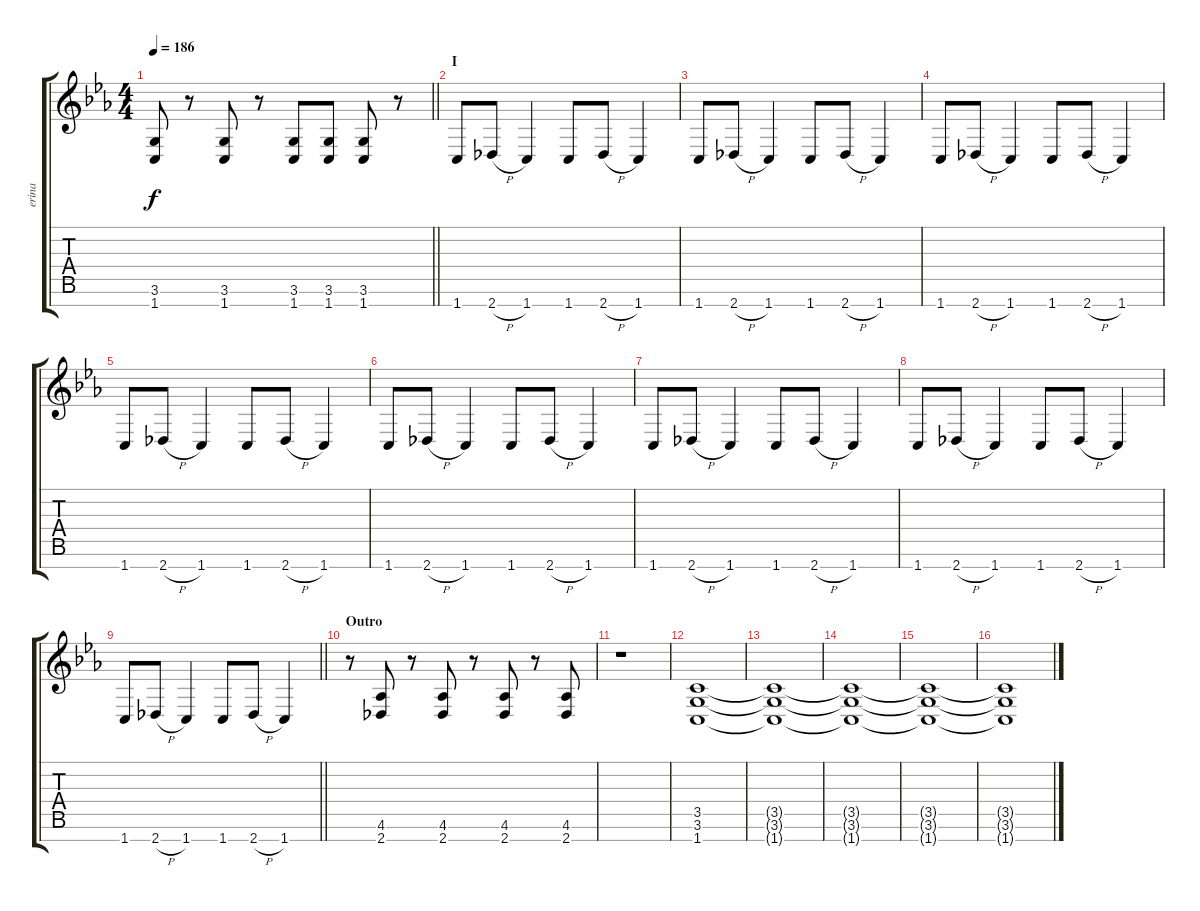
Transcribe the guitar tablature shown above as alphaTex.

\track ("erina" "erina") {instrument overdrivenguitar}
\staff {score tabs}
\tuning (E4 B3 G3 D3 A2 E2 B1) {hide}
\ts (4 4)
\tempo 186
\clef g2
\barLineRight lightlight
\ks cminor
(3.6 1.7).8{dy f} r.8 (3.6 1.7).8 r.8 (3.6 1.7).8 (3.6 1.7).8 (3.6 1.7).8 r.8 |
\section ("" "I")
1.7.8 2.7{h}.8 1.7.4 1.7.8 2.7{h}.8 1.7.4 |
1.7.8 2.7{h}.8 1.7.4 1.7.8 2.7{h}.8 1.7.4 |
1.7.8 2.7{h}.8 1.7.4 1.7.8 2.7{h}.8 1.7.4 |
1.7.8 2.7{h}.8 1.7.4 1.7.8 2.7{h}.8 1.7.4 |
1.7.8 2.7{h}.8 1.7.4 1.7.8 2.7{h}.8 1.7.4 |
1.7.8 2.7{h}.8 1.7.4 1.7.8 2.7{h}.8 1.7.4 |
1.7.8 2.7{h}.8 1.7.4 1.7.8 2.7{h}.8 1.7.4 |
\barLineRight lightlight
1.7.8 2.7{h}.8 1.7.4 1.7.8 2.7{h}.8 1.7.4 |
\section ("" "Outro")
r.8 (4.6 2.7).8 r.8 (4.6 2.7).8 r.8 (4.6 2.7).8 r.8 (4.6 2.7).8 |
r.1 |
(3.5 3.6 1.7).1 |
(3.5{t} 3.6{t} 1.7{t}).1 |
(3.5{t} 3.6{t} 1.7{t}).1 |
(3.5{t} 3.6{t} 1.7{t}).1{volume 0} |
(3.5{t} 3.6{t} 1.7{t}).1
